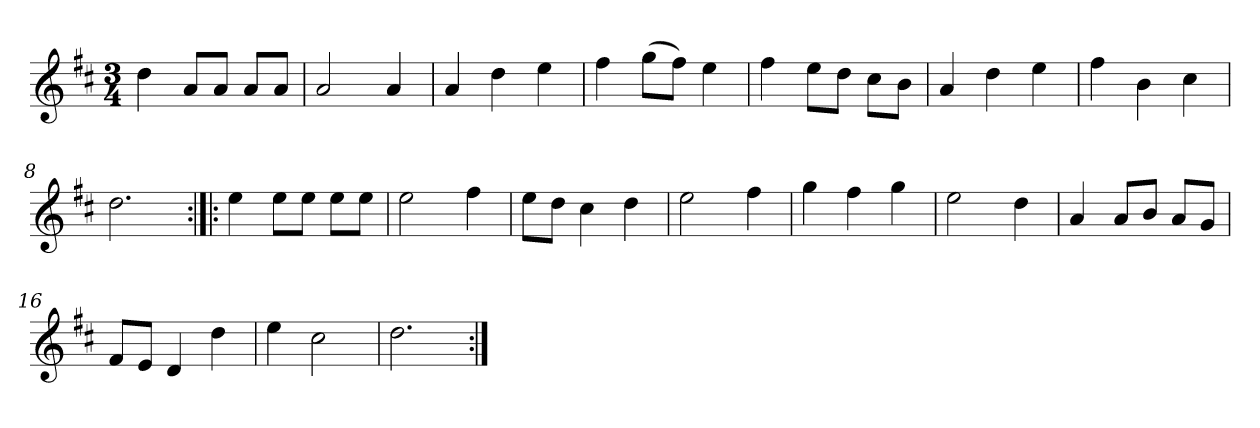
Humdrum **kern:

**kern
*part1
*staff1
*clefG2
*k[f#c#]
*D:
*M3/4
*MM120
=1
4dd
8a/L
8a/J
8a/L
8a/J
=2
2a
4a
=3
4a
4dd
4ee
=4
4ff#
(8gg\L
8ff#\J)
4ee
=5
4ff#
8ee\L
8dd\J
8cc#\L
8b\J
=6
4a
4dd
4ee
=7
4ff#
4b
4cc#
=8
2.dd
=9:|!|:
4ee
8ee\L
8ee\J
8ee\L
8ee\J
=10
2ee
4ff#
=11
8ee\L
8dd\J
4cc#
4dd
=12
2ee
4ff#
=13
4gg
4ff#
4gg
=14
2ee
4dd
=15
4a
8a/L
8b/J
8a/L
8g/J
=16
8f#/L
8e/J
4d
4dd
=17
4ee
2cc#
=18
2.dd
=:|!
*-
